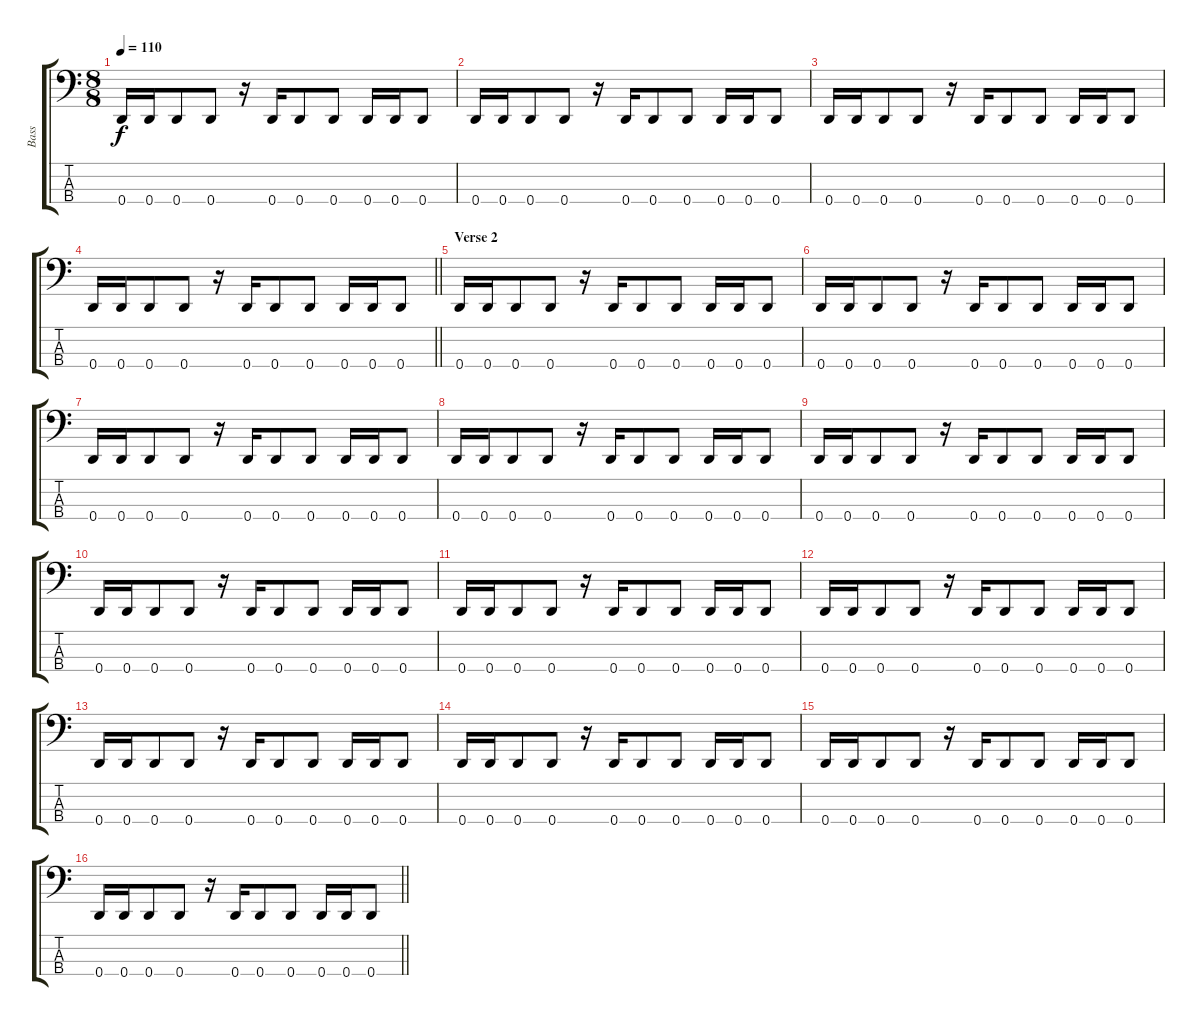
\track ("Bass" "Bass") {instrument electricbassfinger}
\staff {score tabs}
\tuning (G2 D2 A1 D1) {hide}
\ts (8 8)
\tempo 110
\clef f4
\ks c
0.4.16{dy f} 0.4.16 0.4.8 0.4.8 r.16 0.4.16 0.4.8 0.4.8 0.4.16 0.4.16 0.4.8 |
0.4.16 0.4.16 0.4.8 0.4.8 r.16 0.4.16 0.4.8 0.4.8 0.4.16 0.4.16 0.4.8 |
0.4.16 0.4.16 0.4.8 0.4.8 r.16 0.4.16 0.4.8 0.4.8 0.4.16 0.4.16 0.4.8 |
\barLineRight lightlight
0.4.16 0.4.16 0.4.8 0.4.8 r.16 0.4.16 0.4.8 0.4.8 0.4.16 0.4.16 0.4.8 |
\section ("" "Verse 2")
0.4.16 0.4.16 0.4.8 0.4.8 r.16 0.4.16 0.4.8 0.4.8 0.4.16 0.4.16 0.4.8 |
0.4.16 0.4.16 0.4.8 0.4.8 r.16 0.4.16 0.4.8 0.4.8 0.4.16 0.4.16 0.4.8 |
0.4.16 0.4.16 0.4.8 0.4.8 r.16 0.4.16 0.4.8 0.4.8 0.4.16 0.4.16 0.4.8 |
0.4.16 0.4.16 0.4.8 0.4.8 r.16 0.4.16 0.4.8 0.4.8 0.4.16 0.4.16 0.4.8 |
0.4.16 0.4.16 0.4.8 0.4.8 r.16 0.4.16 0.4.8 0.4.8 0.4.16 0.4.16 0.4.8 |
0.4.16 0.4.16 0.4.8 0.4.8 r.16 0.4.16 0.4.8 0.4.8 0.4.16 0.4.16 0.4.8 |
0.4.16 0.4.16 0.4.8 0.4.8 r.16 0.4.16 0.4.8 0.4.8 0.4.16 0.4.16 0.4.8 |
0.4.16 0.4.16 0.4.8 0.4.8 r.16 0.4.16 0.4.8 0.4.8 0.4.16 0.4.16 0.4.8 |
0.4.16 0.4.16 0.4.8 0.4.8 r.16 0.4.16 0.4.8 0.4.8 0.4.16 0.4.16 0.4.8 |
0.4.16 0.4.16 0.4.8 0.4.8 r.16 0.4.16 0.4.8 0.4.8 0.4.16 0.4.16 0.4.8 |
0.4.16 0.4.16 0.4.8 0.4.8 r.16 0.4.16 0.4.8 0.4.8 0.4.16 0.4.16 0.4.8 |
\barLineRight lightlight
0.4.16 0.4.16 0.4.8 0.4.8 r.16 0.4.16 0.4.8 0.4.8 0.4.16 0.4.16 0.4.8
